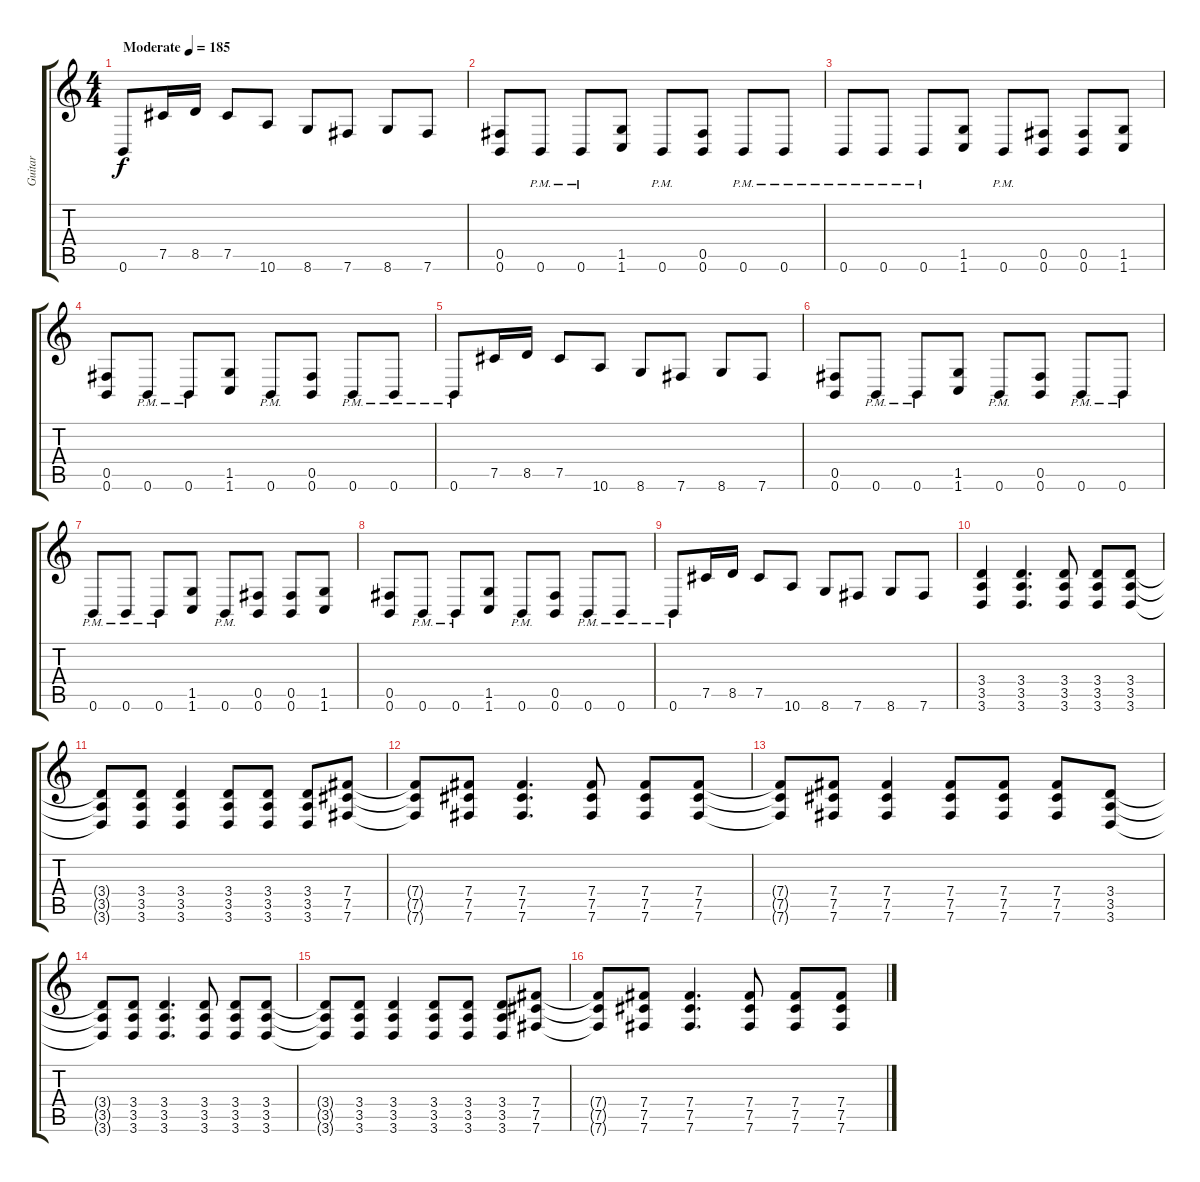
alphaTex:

\track ("Guitar" "Guitar") {instrument distortionguitar}
\staff {score tabs}
\tuning (Db4 Ab3 E3 B2 Gb2 B1) {hide}
\ts (4 4)
\tempo (185 "Moderate")
\clef g2
\ks c
0.6.8{dy f instrument distortionguitar} 7.5.16 8.5.16 7.5.8 10.6.8 8.6.8 7.6.8 8.6.8 7.6.8 |
(0.5 0.6).8 0.6{pm}.8 0.6{pm}.8 (1.5 1.6).8 0.6{pm}.8 (0.5 0.6).8 0.6{pm}.8 0.6{pm}.8 |
0.6{pm}.8 0.6{pm}.8 0.6{pm}.8 (1.5 1.6).8 0.6{pm}.8 (0.5 0.6).8 (0.5 0.6).8 (1.5 1.6).8 |
(0.5 0.6).8 0.6{pm}.8 0.6{pm}.8 (1.5 1.6).8 0.6{pm}.8 (0.5 0.6).8 0.6{pm}.8 0.6{pm}.8 |
0.6{pm}.8 7.5.16 8.5.16 7.5.8 10.6.8 8.6.8 7.6.8 8.6.8 7.6.8 |
(0.5 0.6).8 0.6{pm}.8 0.6{pm}.8 (1.5 1.6).8 0.6{pm}.8 (0.5 0.6).8 0.6{pm}.8 0.6{pm}.8 |
0.6{pm}.8 0.6{pm}.8 0.6{pm}.8 (1.5 1.6).8 0.6{pm}.8 (0.5 0.6).8 (0.5 0.6).8 (1.5 1.6).8 |
(0.5 0.6).8 0.6{pm}.8 0.6{pm}.8 (1.5 1.6).8 0.6{pm}.8 (0.5 0.6).8 0.6{pm}.8 0.6{pm}.8 |
0.6{pm}.8 7.5.16 8.5.16 7.5.8 10.6.8 8.6.8 7.6.8 8.6.8 7.6.8 |
(3.4 3.5 3.6).4 (3.4 3.5 3.6).4{d} (3.4 3.5 3.6).8 (3.4 3.5 3.6).8 (3.4 3.5 3.6).8 |
(3.4{t} 3.5{t} 3.6{t}).8 (3.4 3.5 3.6).8 (3.4 3.5 3.6).4 (3.4 3.5 3.6).8 (3.4 3.5 3.6).8 (3.4 3.5 3.6).8 (7.4 7.5 7.6).8 |
(7.4{t} 7.5{t} 7.6{t}).8 (7.4 7.5 7.6).8 (7.4 7.5 7.6).4{d} (7.4 7.5 7.6).8 (7.4 7.5 7.6).8 (7.4 7.5 7.6).8 |
(7.4{t} 7.5{t} 7.6{t}).8 (7.4 7.5 7.6).8 (7.4 7.5 7.6).4 (7.4 7.5 7.6).8 (7.4 7.5 7.6).8 (7.4 7.5 7.6).8 (3.4 3.5 3.6).8 |
(3.4{t} 3.5{t} 3.6{t}).8 (3.4 3.5 3.6).8 (3.4 3.5 3.6).4{d} (3.4 3.5 3.6).8 (3.4 3.5 3.6).8 (3.4 3.5 3.6).8 |
(3.4{t} 3.5{t} 3.6{t}).8 (3.4 3.5 3.6).8 (3.4 3.5 3.6).4 (3.4 3.5 3.6).8 (3.4 3.5 3.6).8 (3.4 3.5 3.6).8 (7.4 7.5 7.6).8 |
(7.4{t} 7.5{t} 7.6{t}).8 (7.4 7.5 7.6).8 (7.4 7.5 7.6).4{d} (7.4 7.5 7.6).8 (7.4 7.5 7.6).8 (7.4 7.5 7.6).8
